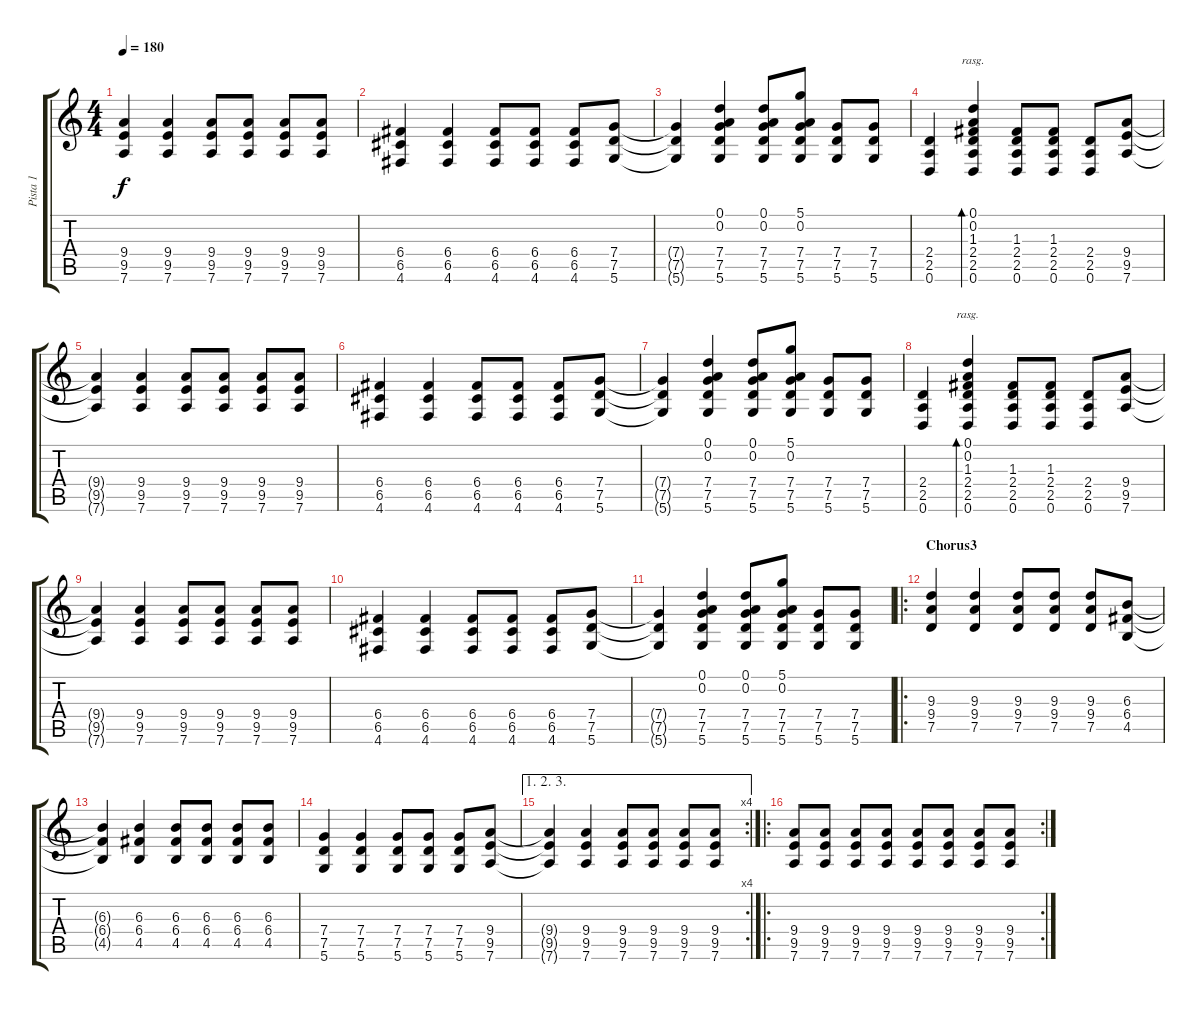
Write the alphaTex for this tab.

\track ("Pista 1" "Pista 1") {instrument overdrivenguitar}
\staff {score tabs}
\tuning (D4 A3 F3 C3 G2 D2) {hide}
\ts (4 4)
\tempo 180
\clef g2
\ks c
(9.4{t} 9.5{t} 7.6{t}).4{dy f} (9.4 9.5 7.6).4 (9.4 9.5 7.6).8 (9.4 9.5 7.6).8 (9.4 9.5 7.6).8 (9.4 9.5 7.6).8 |
(6.4 6.5 4.6).4 (6.4 6.5 4.6).4 (6.4 6.5 4.6).8 (6.4 6.5 4.6).8 (6.4 6.5 4.6).8 (7.4 7.5 5.6).8 |
(7.4{t} 7.5{t} 5.6{t}).4 (0.1 0.2 7.4 7.5 5.6).4 (0.1 0.2 7.4 7.5 5.6).8 (5.1 0.2 7.4 7.5 5.6).8 (7.4 7.5 5.6).8 (7.4 7.5 5.6).8 |
(2.4 2.5 0.6).4 (0.1 0.2 1.3 2.4 2.5 0.6).4{bd 120 rasg ii} (1.3 2.4 2.5 0.6).8 (1.3 2.4 2.5 0.6).8 (2.4 2.5 0.6).8 (9.4 9.5 7.6).8 |
(9.4{t} 9.5{t} 7.6{t}).4 (9.4 9.5 7.6).4 (9.4 9.5 7.6).8 (9.4 9.5 7.6).8 (9.4 9.5 7.6).8 (9.4 9.5 7.6).8 |
(6.4 6.5 4.6).4 (6.4 6.5 4.6).4 (6.4 6.5 4.6).8 (6.4 6.5 4.6).8 (6.4 6.5 4.6).8 (7.4 7.5 5.6).8 |
(7.4{t} 7.5{t} 5.6{t}).4 (0.1 0.2 7.4 7.5 5.6).4 (0.1 0.2 7.4 7.5 5.6).8 (5.1 0.2 7.4 7.5 5.6).8 (7.4 7.5 5.6).8 (7.4 7.5 5.6).8 |
(2.4 2.5 0.6).4 (0.1 0.2 1.3 2.4 2.5 0.6).4{bd 120 rasg ii} (1.3 2.4 2.5 0.6).8 (1.3 2.4 2.5 0.6).8 (2.4 2.5 0.6).8 (9.4 9.5 7.6).8 |
(9.4{t} 9.5{t} 7.6{t}).4 (9.4 9.5 7.6).4 (9.4 9.5 7.6).8 (9.4 9.5 7.6).8 (9.4 9.5 7.6).8 (9.4 9.5 7.6).8 |
(6.4 6.5 4.6).4 (6.4 6.5 4.6).4 (6.4 6.5 4.6).8 (6.4 6.5 4.6).8 (6.4 6.5 4.6).8 (7.4 7.5 5.6).8 |
(7.4{t} 7.5{t} 5.6{t}).4 (0.1 0.2 7.4 7.5 5.6).4 (0.1 0.2 7.4 7.5 5.6).8 (5.1 0.2 7.4 7.5 5.6).8 (7.4 7.5 5.6).8 (7.4 7.5 5.6).8 |
\ro
\section ("" "Chorus3")
(9.3 9.4 7.5).4 (9.3 9.4 7.5).4 (9.3 9.4 7.5).8 (9.3 9.4 7.5).8 (9.3 9.4 7.5).8 (6.3 6.4 4.5).8 |
(6.3{t} 6.4{t} 4.5{t}).4 (6.3 6.4 4.5).4 (6.3 6.4 4.5).8 (6.3 6.4 4.5).8 (6.3 6.4 4.5).8 (6.3 6.4 4.5).8 |
(7.4 7.5 5.6).4 (7.4 7.5 5.6).4 (7.4 7.5 5.6).8 (7.4 7.5 5.6).8 (7.4 7.5 5.6).8 (9.4 9.5 7.6).8 |
\ae (1 2 3)
\rc 4
(9.4{t} 9.5{t} 7.6{t}).4 (9.4 9.5 7.6).4 (9.4 9.5 7.6).8 (9.4 9.5 7.6).8 (9.4 9.5 7.6).8 (9.4 9.5 7.6).8 |
\ro
\rc 2
(9.4 9.5 7.6).8 (9.4 9.5 7.6).8 (9.4 9.5 7.6).8 (9.4 9.5 7.6).8 (9.4 9.5 7.6).8 (9.4 9.5 7.6).8 (9.4 9.5 7.6).8 (9.4 9.5 7.6).8
